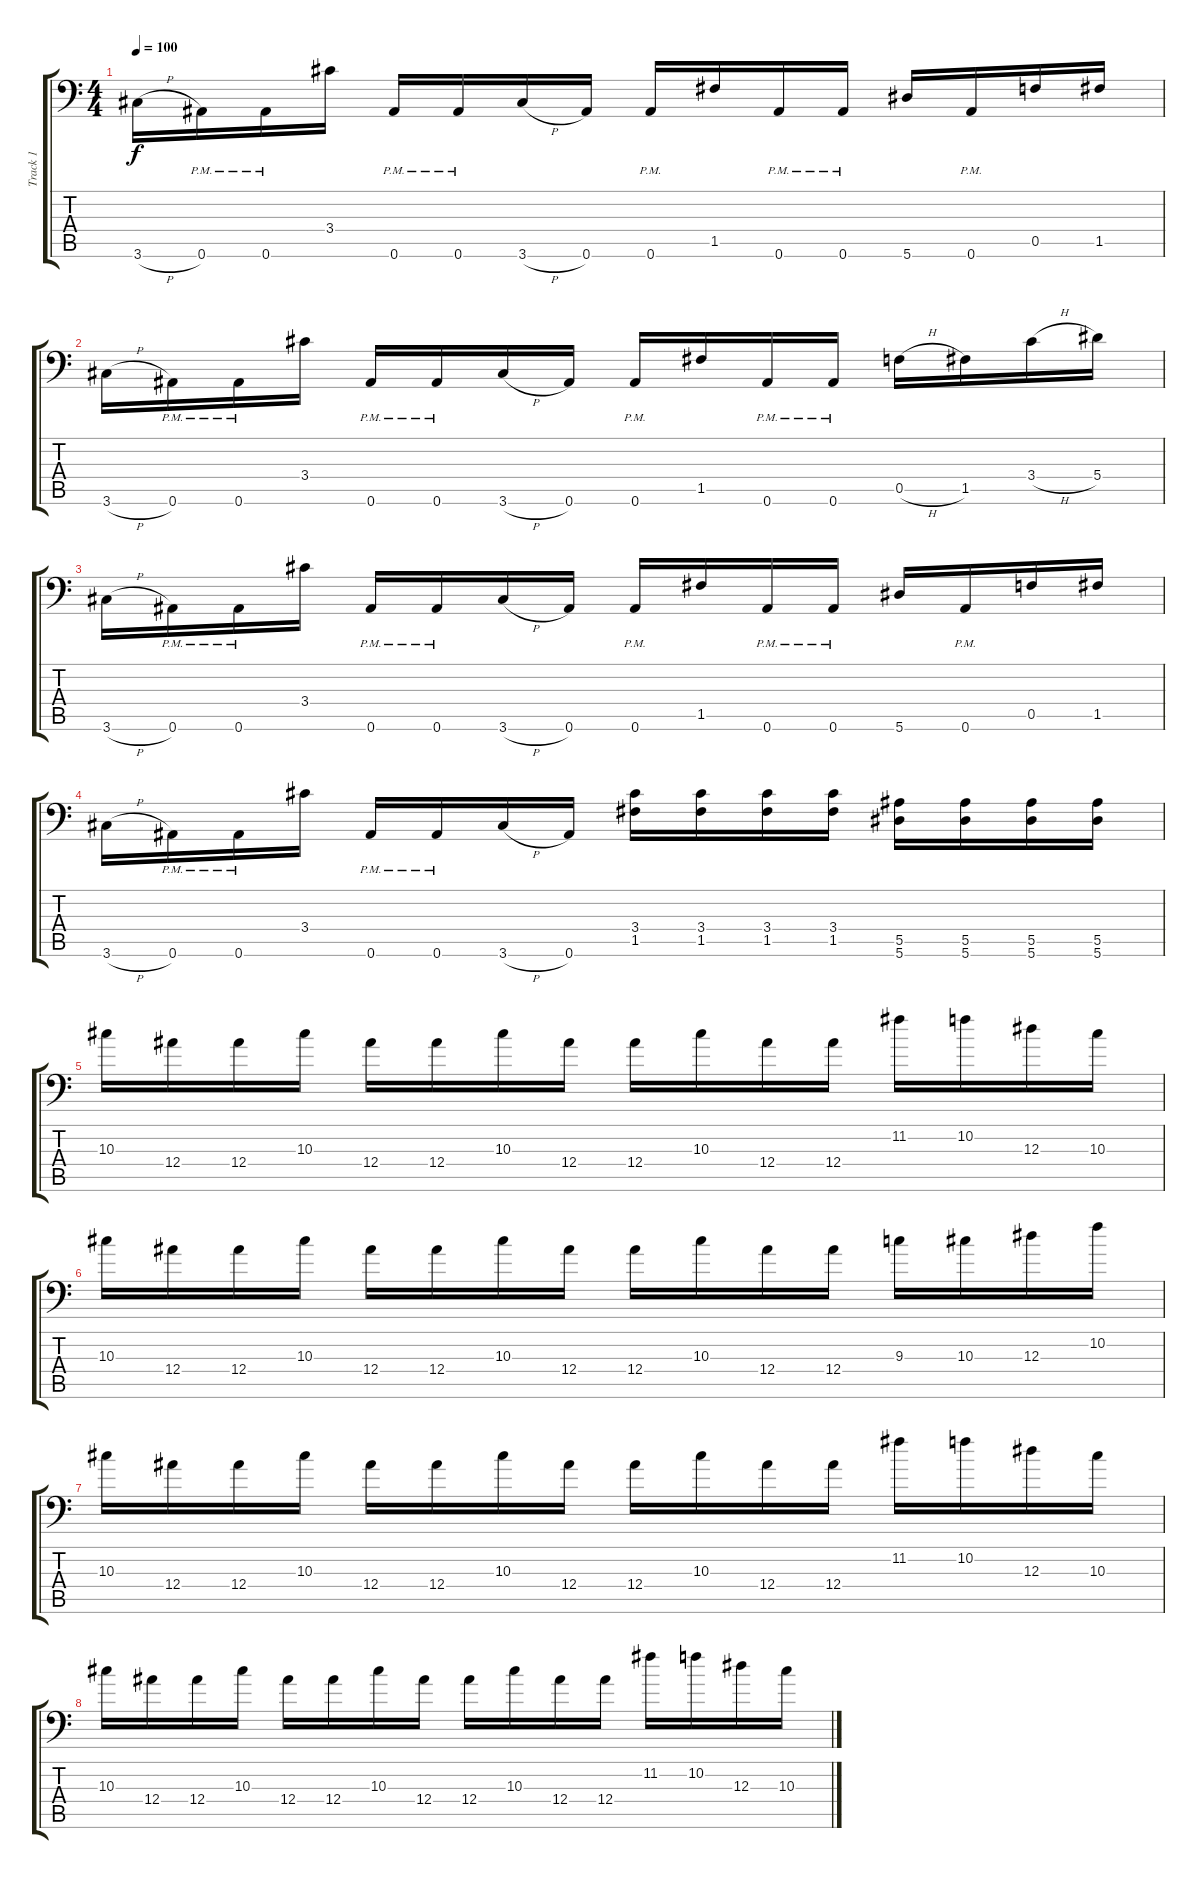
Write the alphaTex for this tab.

\track ("Track 1" "Track 1") {instrument distortionguitar}
\staff {score tabs}
\tuning (C4 G3 Eb3 Bb2 F2 Bb1) {hide}
\ts (4 4)
\tempo 100
\clef f4
\ks c
3.6{h}.16{dy f} 0.6{pm}.16 0.6{pm}.16 3.4.16 0.6{pm}.16 0.6{pm}.16 3.6{h}.16 0.6.16 0.6{pm}.16 1.5.16 0.6{pm}.16 0.6{pm}.16 5.6.16 0.6{pm}.16 0.5.16 1.5.16 |
3.6{h}.16 0.6{pm}.16 0.6{pm}.16 3.4.16 0.6{pm}.16 0.6{pm}.16 3.6{h}.16 0.6.16 0.6{pm}.16 1.5.16 0.6{pm}.16 0.6{pm}.16 0.5{h}.16 1.5.16 3.4{h}.16 5.4.16 |
3.6{h}.16 0.6{pm}.16 0.6{pm}.16 3.4.16 0.6{pm}.16 0.6{pm}.16 3.6{h}.16 0.6.16 0.6{pm}.16 1.5.16 0.6{pm}.16 0.6{pm}.16 5.6.16 0.6{pm}.16 0.5.16 1.5.16 |
3.6{h}.16 0.6{pm}.16 0.6{pm}.16 3.4.16 0.6{pm}.16 0.6{pm}.16 3.6{h}.16 0.6.16 (3.4 1.5).16 (3.4 1.5).16 (3.4 1.5).16 (3.4 1.5).16 (5.5 5.6).16 (5.5 5.6).16 (5.5 5.6).16 (5.5 5.6).16 |
10.3.16 12.4.16 12.4.16 10.3.16 12.4.16 12.4.16 10.3.16 12.4.16 12.4.16 10.3.16 12.4.16 12.4.16 11.2.16 10.2.16 12.3.16 10.3.16 |
10.3.16 12.4.16 12.4.16 10.3.16 12.4.16 12.4.16 10.3.16 12.4.16 12.4.16 10.3.16 12.4.16 12.4.16 9.3.16 10.3.16 12.3.16 10.2.16 |
10.3.16 12.4.16 12.4.16 10.3.16 12.4.16 12.4.16 10.3.16 12.4.16 12.4.16 10.3.16 12.4.16 12.4.16 11.2.16 10.2.16 12.3.16 10.3.16 |
10.3.16 12.4.16 12.4.16 10.3.16 12.4.16 12.4.16 10.3.16 12.4.16 12.4.16 10.3.16 12.4.16 12.4.16 11.2.16 10.2.16 12.3.16 10.3.16
